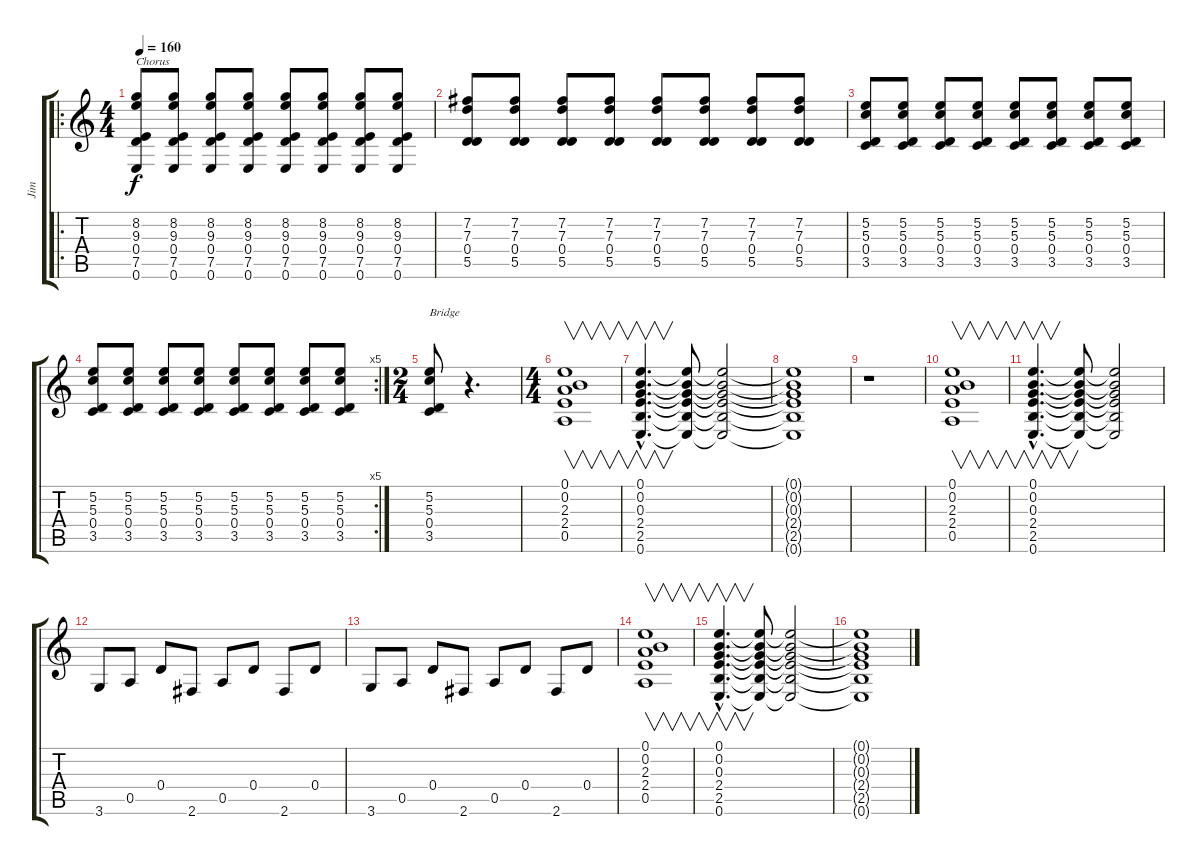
\track ("Jim" "Jim") {instrument overdrivenguitar}
\staff {score tabs}
\tuning (E4 B3 G3 D3 A2 E2) {hide}
\ro
\ts (4 4)
\tempo 160
\clef g2
\ks c
(8.2 9.3 0.4 7.5 0.6).8{txt "Chorus" dy f} (8.2 9.3 0.4 7.5 0.6).8 (8.2 9.3 0.4 7.5 0.6).8 (8.2 9.3 0.4 7.5 0.6).8 (8.2 9.3 0.4 7.5 0.6).8 (8.2 9.3 0.4 7.5 0.6).8 (8.2 9.3 0.4 7.5 0.6).8 (8.2 9.3 0.4 7.5 0.6).8 |
(7.2 7.3 0.4 5.5).8 (7.2 7.3 0.4 5.5).8 (7.2 7.3 0.4 5.5).8 (7.2 7.3 0.4 5.5).8 (7.2 7.3 0.4 5.5).8 (7.2 7.3 0.4 5.5).8 (7.2 7.3 0.4 5.5).8 (7.2 7.3 0.4 5.5).8 |
(5.2 5.3 0.4 3.5).8 (5.2 5.3 0.4 3.5).8 (5.2 5.3 0.4 3.5).8 (5.2 5.3 0.4 3.5).8 (5.2 5.3 0.4 3.5).8 (5.2 5.3 0.4 3.5).8 (5.2 5.3 0.4 3.5).8 (5.2 5.3 0.4 3.5).8 |
\rc 5
(5.2 5.3 0.4 3.5).8 (5.2 5.3 0.4 3.5).8 (5.2 5.3 0.4 3.5).8 (5.2 5.3 0.4 3.5).8 (5.2 5.3 0.4 3.5).8 (5.2 5.3 0.4 3.5).8 (5.2 5.3 0.4 3.5).8 (5.2 5.3 0.4 3.5).8 |
\ts (2 4)
(5.2 5.3 0.4 3.5).8{txt "Bridge"} r.4{d} |
\ts (4 4)
(0.1 0.2 2.3 2.4 0.5).1{v instrument electricguitarclean} |
(0.1{hac} 0.2{hac} 0.3{hac} 2.4{hac} 2.5{hac} 0.6{hac}).4{v d instrument electricguitarclean} (0.1{t} 0.2{t} 0.3{t} 2.4{t} 2.5{t} 0.6{t}).8{instrument electricguitarclean} (0.1{t} 0.2{t} 0.3{t} 2.4{t} 2.5{t} 0.6{t}).2{instrument electricguitarclean} |
(0.1{t} 0.2{t} 0.3{t} 2.4{t} 2.5{t} 0.6{t}).1{instrument electricguitarclean} |
r.1 |
(0.1 0.2 2.3 2.4 0.5).1{v instrument electricguitarclean} |
(0.1{hac} 0.2{hac} 0.3{hac} 2.4{hac} 2.5{hac} 0.6{hac}).4{v d instrument electricguitarclean} (0.1{t} 0.2{t} 0.3{t} 2.4{t} 2.5{t} 0.6{t}).8{instrument electricguitarclean} (0.1{t} 0.2{t} 0.3{t} 2.4{t} 2.5{t} 0.6{t}).2{instrument electricguitarclean} |
3.6.8{instrument electricguitarclean} 0.5.8{instrument electricguitarclean} 0.4.8{instrument electricguitarclean} 2.6.8{instrument electricguitarclean} 0.5.8{instrument electricguitarclean} 0.4.8{instrument electricguitarclean} 2.6.8{instrument electricguitarclean} 0.4.8{instrument electricguitarclean} |
3.6.8{instrument electricguitarclean} 0.5.8{instrument electricguitarclean} 0.4.8{instrument electricguitarclean} 2.6.8{instrument electricguitarclean} 0.5.8{instrument electricguitarclean} 0.4.8{instrument electricguitarclean} 2.6.8{instrument electricguitarclean} 0.4.8{instrument electricguitarclean} |
(0.1 0.2 2.3 2.4 0.5).1{v instrument electricguitarclean} |
(0.1{hac} 0.2{hac} 0.3{hac} 2.4{hac} 2.5{hac} 0.6{hac}).4{v d instrument electricguitarclean} (0.1{t} 0.2{t} 0.3{t} 2.4{t} 2.5{t} 0.6{t}).8{instrument electricguitarclean} (0.1{t} 0.2{t} 0.3{t} 2.4{t} 2.5{t} 0.6{t}).2{instrument electricguitarclean} |
(0.1{t} 0.2{t} 0.3{t} 2.4{t} 2.5{t} 0.6{t}).1{instrument electricguitarclean}
